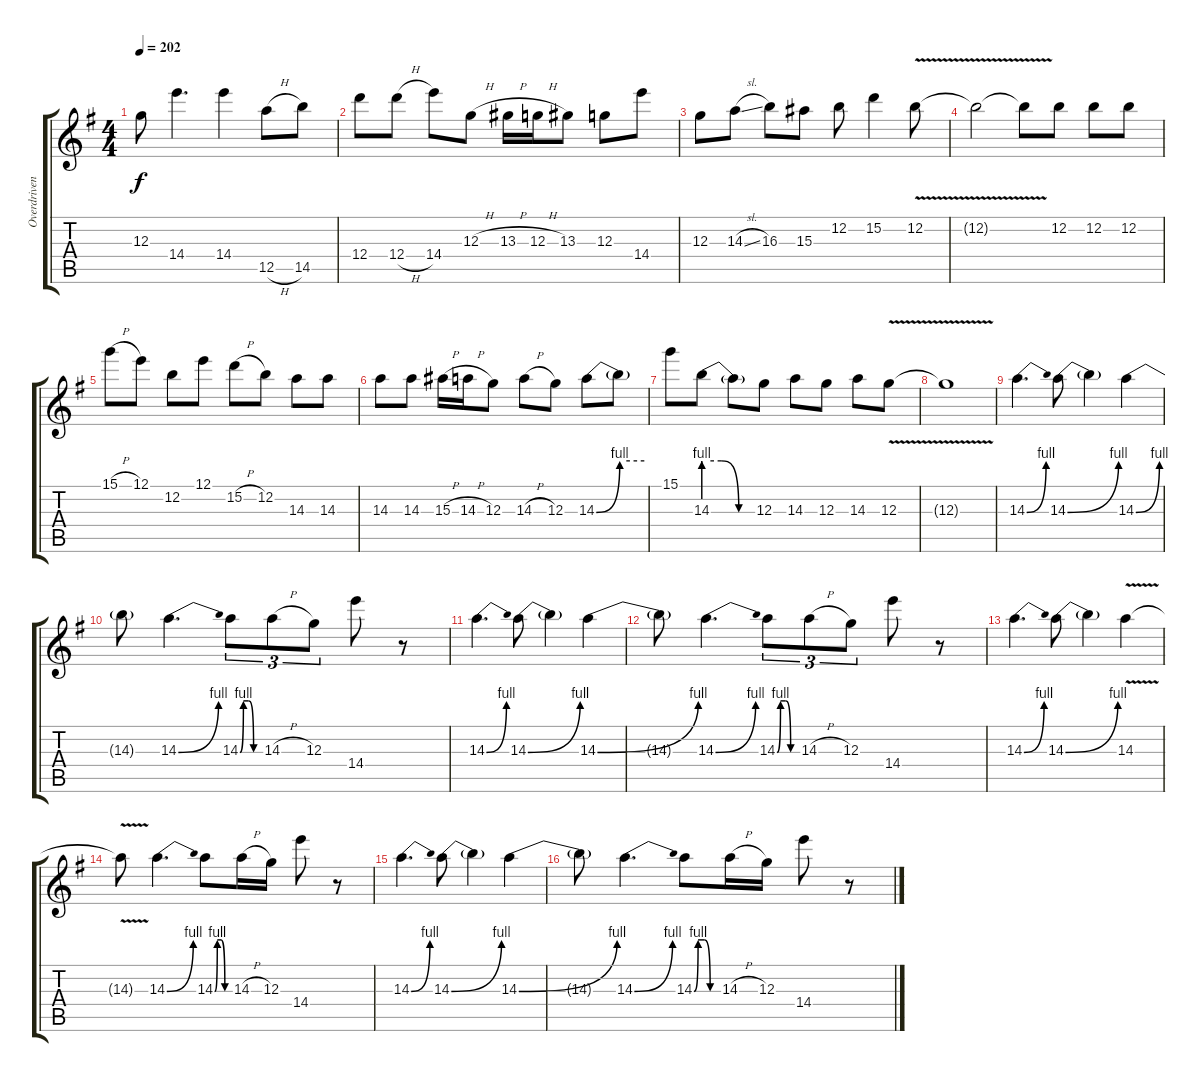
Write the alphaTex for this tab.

\track ("Overdriven Gtr." "Overdriven") {instrument overdrivenguitar}
\staff {score tabs}
\tuning (E4 B3 G3 D4 A3 E3) {hide}
\ts (4 4)
\tempo 202
\clef g2
\ks g
12.3.8{dy f} 14.4.4{d} 14.4.4 12.5{h}.8 14.5.8 |
12.4.8 12.4{h}.8 14.4.8 12.3{h}.8 13.3{h}.16 12.3{h}.16 13.3.8 12.3.8 14.4.8 |
12.3.8 14.3{sl}.8 16.3.8 15.3.8 12.2.8 15.2.4 12.2{v}.8 |
12.2{v t}.2 12.2{v t}.8 12.2.8 12.2.8 12.2.8 |
15.1{h}.8 12.1.8 12.2.8 12.1.8 15.2{h}.8 12.2.8 14.3.8 14.3.8 |
14.3.8 14.3.8 15.3{h}.16 14.3{h}.16 12.3.8 14.3{h}.8 12.3.8 14.3{be (bend 0 0 60 4)}.8 14.3{be (hold 0 4 60 4) t}.8 |
15.1.8 14.3{be (custom 0 4 20 4 40 0 60 0)}.8 14.3{t}.8 12.3.8 14.3.8 12.3.8 14.3.8 12.3{v}.8 |
12.3{v t}.1 |
14.3{be (bend 0 0 60 4)}.4{d} 14.3{be (bend 0 0 60 4)}.8 14.3{t}.4 14.3{be (bend 0 0 60 4)}.4 |
14.3{t}.8 14.3{be (bend 0 0 60 4)}.4{d} 14.3{be (custom 0 0 10 4 25 4 40 0 60 0)}.8{tu (3 2)} 14.3{h}.8{tu (3 2)} 12.3.8{tu (3 2)} 14.4.8 r.8 |
14.3{be (bend 0 0 60 4)}.4{d} 14.3{be (bend 0 0 60 4)}.8 14.3{t}.4 14.3{be (bend 0 0 60 4)}.4 |
14.3{t}.8 14.3{be (bend 0 0 60 4)}.4{d} 14.3{be (custom 0 0 10 4 25 4 40 0 60 0)}.8{tu (3 2)} 14.3{h}.8{tu (3 2)} 12.3.8{tu (3 2)} 14.4.8 r.8 |
14.3{be (bend 0 0 60 4)}.4{d} 14.3{be (bend 0 0 60 4)}.8 14.3{t}.4 14.3{v}.4 |
14.3{v t}.8 14.3{be (bend 0 0 60 4)}.4{d} 14.3{be (custom 0 0 10 4 25 4 40 0 60 0)}.8 14.3{h}.16 12.3.16 14.4.8 r.8 |
14.3{be (bend 0 0 60 4)}.4{d} 14.3{be (bend 0 0 60 4)}.8 14.3{t}.4 14.3{be (bend 0 0 60 4)}.4 |
14.3{t}.8 14.3{be (bend 0 0 60 4)}.4{d} 14.3{be (custom 0 0 10 4 25 4 40 0 60 0)}.8 14.3{h}.16 12.3.16 14.4.8 r.8
